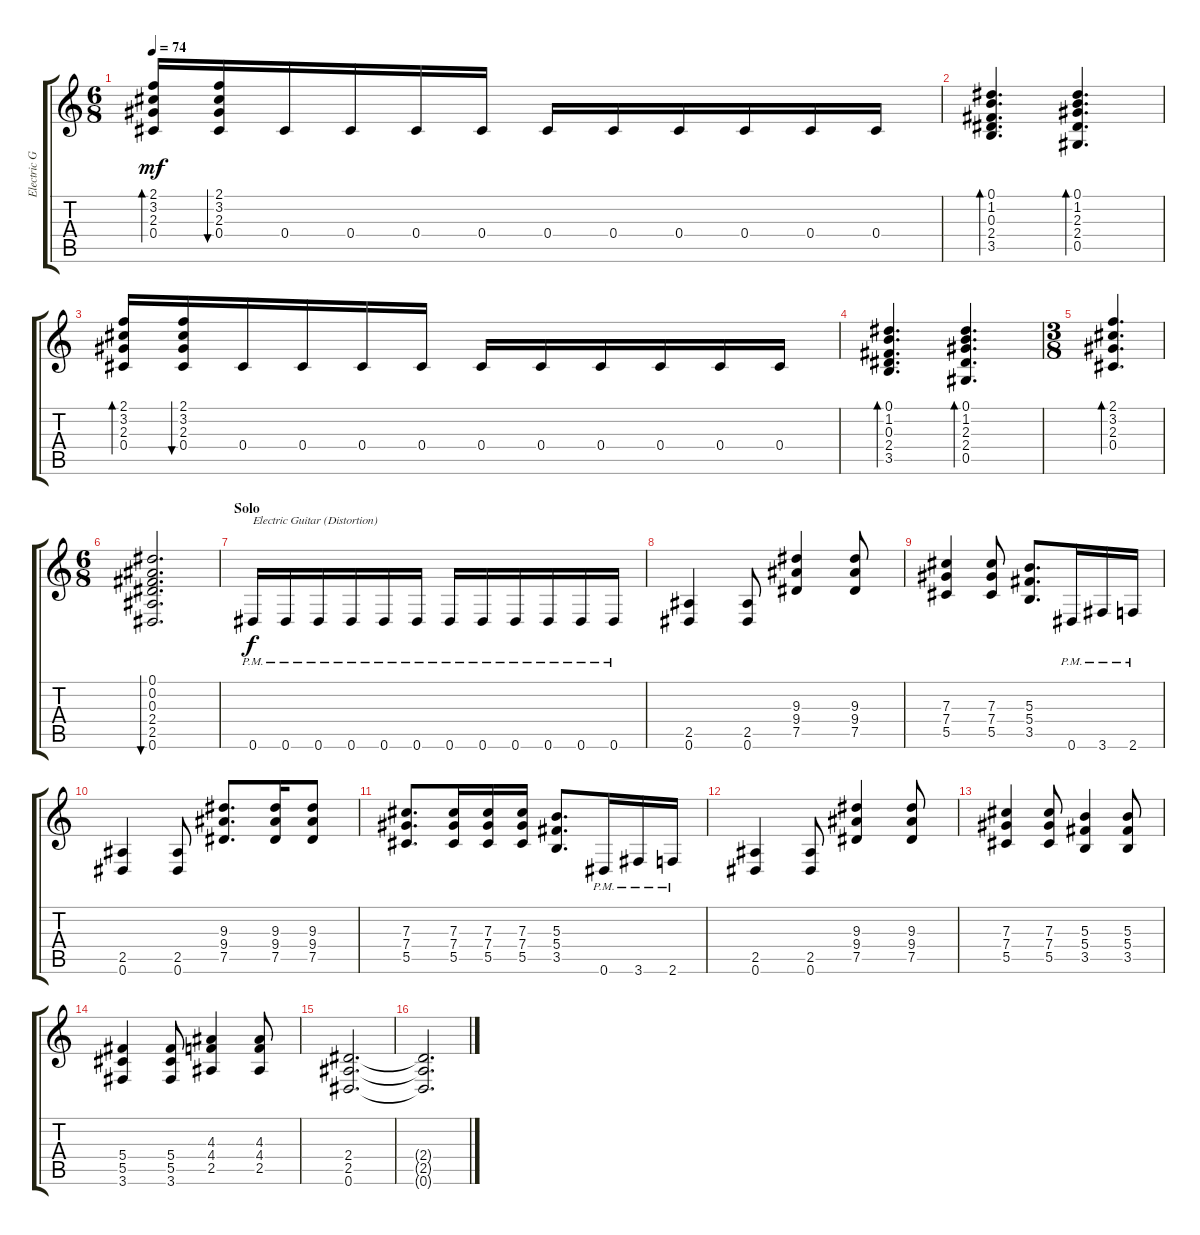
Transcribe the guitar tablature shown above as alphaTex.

\track ("Electric Guitar (Kirk Hammett)" "Electric G") {instrument electricguitarclean}
\staff {score tabs}
\tuning (Eb4 Bb3 Gb3 Db3 Ab2 Eb2) {hide}
\ts (6 8)
\tempo 74
\clef g2
\ks c
(2.1 3.2 2.3 0.4).16{bd 120 dy mf} (2.1 3.2 2.3 0.4).16{bu 30} 0.4.16 0.4.16 0.4.16 0.4.16 0.4.16 0.4.16 0.4.16 0.4.16 0.4.16 0.4.16 |
(0.1 1.2 0.3 2.4 3.5).4{d bd 30} (0.1 1.2 2.3 2.4 0.5).4{d bd 30} |
(2.1 3.2 2.3 0.4).16{bd 120} (2.1 3.2 2.3 0.4).16{bu 30} 0.4.16 0.4.16 0.4.16 0.4.16 0.4.16 0.4.16 0.4.16 0.4.16 0.4.16 0.4.16 |
(0.1 1.2 0.3 2.4 3.5).4{d bd 30} (0.1 1.2 2.3 2.4 0.5).4{d bd 30} |
\ts (3 8)
(2.1 3.2 2.3 0.4).4{d bd 60} |
\ts (6 8)
(0.1 0.2 0.3 2.4 2.5 0.6).2{d bu 120} |
\section ("" "Solo")
0.6{pm}.16{txt "Electric Guitar (Distortion)" dy f instrument distortionguitar} 0.6{pm}.16 0.6{pm}.16 0.6{pm}.16 0.6{pm}.16 0.6{pm}.16 0.6{pm}.16 0.6{pm}.16 0.6{pm}.16 0.6{pm}.16 0.6{pm}.16 0.6{pm}.16 |
(2.5 0.6).4 (2.5 0.6).8 (9.3 9.4 7.5).4 (9.3 9.4 7.5).8 |
(7.3 7.4 5.5).4 (7.3 7.4 5.5).8 (5.3 5.4 3.5).8{d} 0.6{pm}.16 3.6{pm}.16 2.6{pm}.16 |
(2.5 0.6).4 (2.5 0.6).8 (9.3 9.4 7.5).8{d} (9.3 9.4 7.5).16 (9.3 9.4 7.5).8 |
(7.3 7.4 5.5).8{d} (7.3 7.4 5.5).16 (7.3 7.4 5.5).16 (7.3 7.4 5.5).16 (5.3 5.4 3.5).8{d} 0.6{pm}.16 3.6{pm}.16 2.6{pm}.16 |
(2.5 0.6).4 (2.5 0.6).8 (9.3 9.4 7.5).4 (9.3 9.4 7.5).8 |
(7.3 7.4 5.5).4 (7.3 7.4 5.5).8 (5.3 5.4 3.5).4 (5.3 5.4 3.5).8 |
(5.4 5.5 3.6).4 (5.4 5.5 3.6).8 (4.3 4.4 2.5).4 (4.3 4.4 2.5).8 |
(2.4 2.5 0.6).2{d volume 0} |
(2.4{t} 2.5{t} 0.6{t}).2{d}
